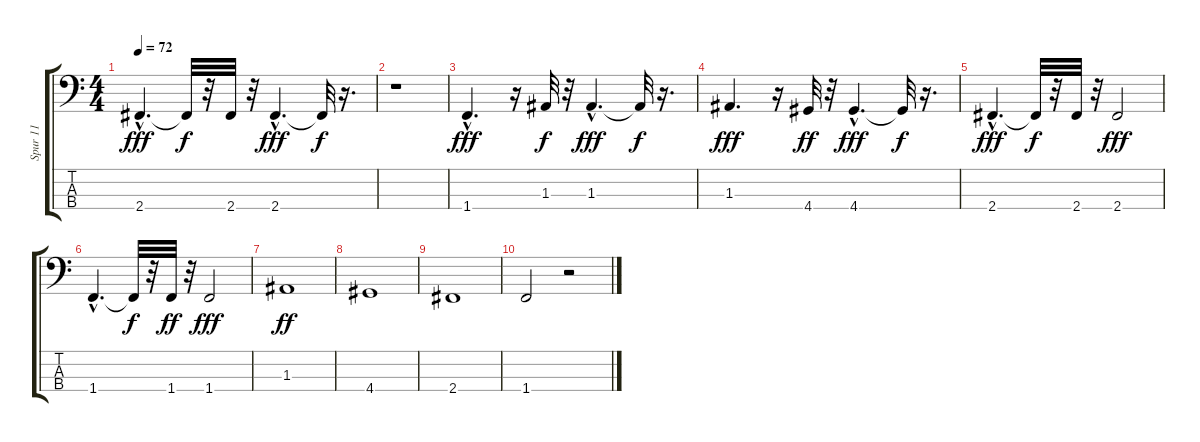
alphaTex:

\track ("Spur 11" "Spur 11") {instrument fretlessbass}
\staff {score tabs}
\tuning (G2 D2 A1 E1) {hide}
\ts (4 4)
\tempo 72
\clef f4
\ks c
2.4{hac}.4{d dy fff} 2.4{t}.32{dy f} r.32 2.4.32 r.32 2.4{hac}.4{d dy fff} 2.4{t}.32{dy f} r.16{d} |
r.1 |
1.4{hac}.4{d dy fff} r.16 1.3.32{dy f} r.32 1.3{hac}.4{d dy fff} 1.3{t}.32{dy f} r.16{d} |
1.3.4{d dy fff} r.16 4.4.32{dy ff} r.32 4.4{hac}.4{d dy fff} 4.4{t}.32{dy f} r.16{d} |
2.4{hac}.4{d dy fff} 2.4{t}.32{dy f} r.32 2.4.32 r.32 2.4.2{dy fff} |
1.4{hac}.4{d} 1.4{t}.32{dy f} r.32 1.4.32{dy ff} r.32 1.4.2{dy fff} |
1.3.1{dy ff} |
4.4.1 |
2.4.1 |
1.4.2 r.2
